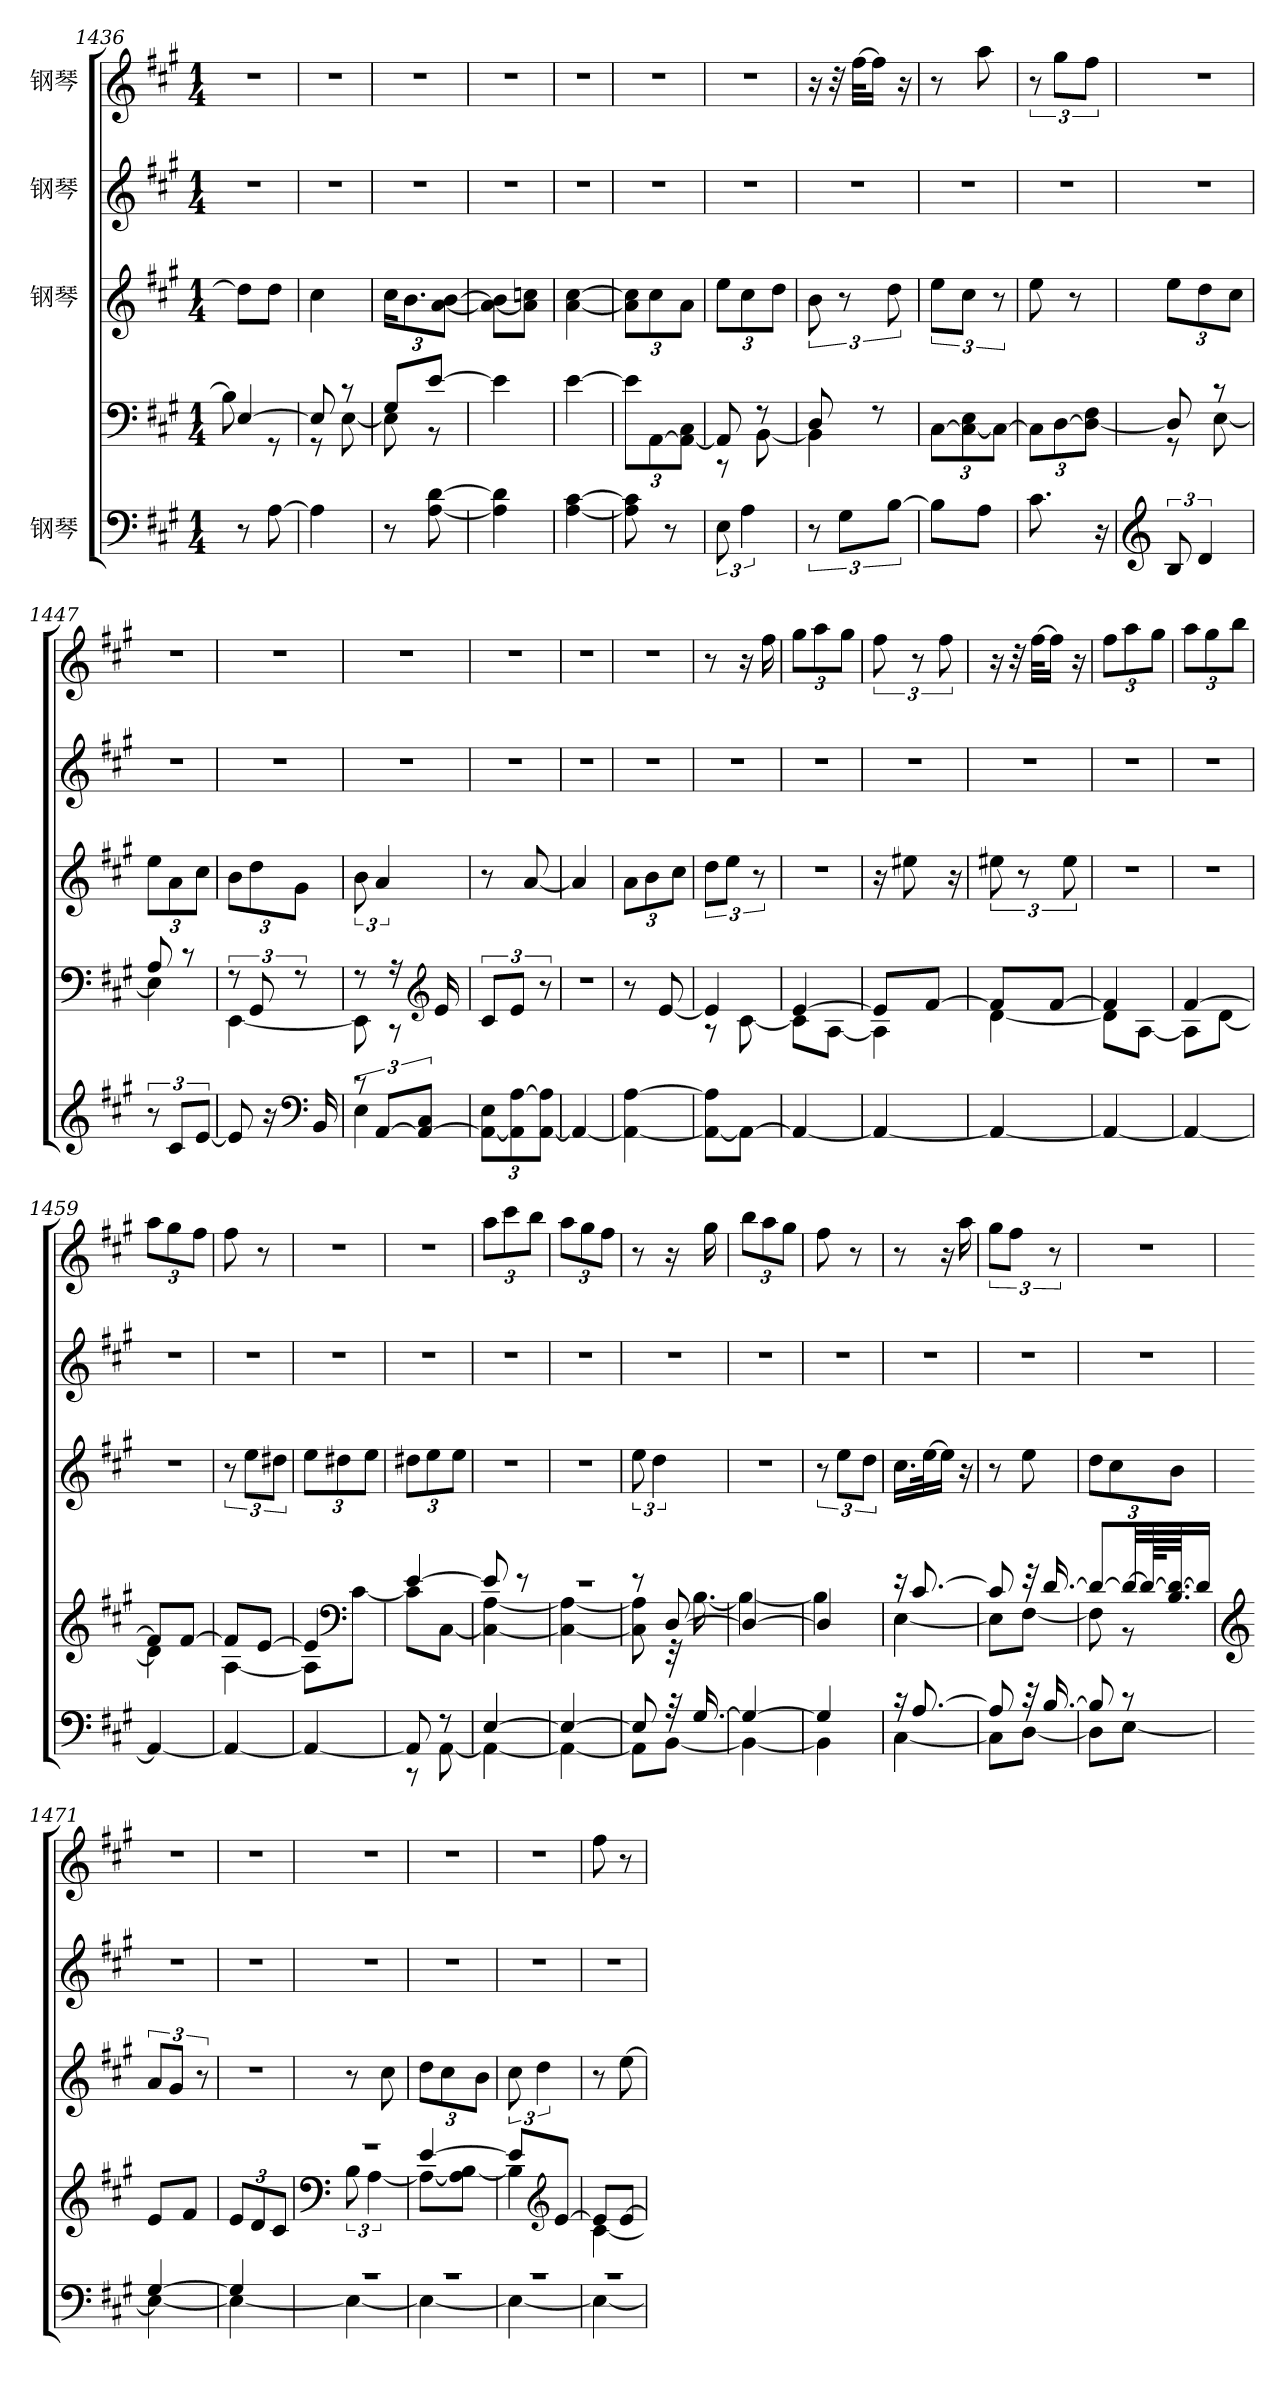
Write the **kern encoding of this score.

**kern	**kern	**kern	**kern	**kern
*part4	*part4	*part3	*part2	*part1
*staff5	*staff4	*staff3	*staff2	*staff1
*I"钢琴	*	*I"钢琴	*I"钢琴	*I"钢琴
*clefF4	*clefF4	*clefG2	*clefG2	*clefG2
*k[f#c#g#]	*k[f#c#g#]	*k[f#c#g#]	*k[f#c#g#]	*k[f#c#g#]
*M1/4	*M1/4	*M1/4	*M1/4	*M1/4
=1436	=1436	=1436	=1436	=1436
*	*^	*	*	*
8r	[4E/	8B\]	8dd\L]	4r	4r
[8A\	.	8r	8dd\J	.	.
=1437	=1437	=1437	=1437	=1437	=1437
4A\]	8E/]	8r	4cc#\	4r	4r
.	8r	[8E\	.	.	.
=1438	=1438	=1438	=1438	=1438	=1438
*	*	*	*Xbrackettup	*	*
8r	8G#/L	8E\]	24cc#\KL	4r	4r
.	.	.	12.b\	.	.
[8A\ [8d\	[8e/J	8r	.	.	.
.	.	.	[12a\ [12b\J	.	.
*	*v	*v	*	*	*
=1439	=1439	=1439	=1439	=1439
4A\] 4d\]	4e\]	8a\_ 8b\]L	4r	4r
.	.	8a\] 8ccn\J	.	.
=1440	=1440	=1440	=1440	=1440
[4A\ [4c#\	[4e\	[4a\ [4cc#\	4r	4r
!!LO:LB:g=z
=1441	=1441	=1441	=1441	=1441
*	*Xbrackettup	*	*	*
8A\] 8c#\]	12e\L]	12a\] 12cc#\]L	4r	4r
.	[12AA\	12cc#\	.	.
8r	.	.	.	.
.	12AA\_ 12C#\J	12a\J	.	.
=1442	=1442	=1442	=1442	=1442
*	*^	*	*	*
12E\	8AA/]	8r	12ee\L	4r	4r
6A\	.	.	12cc#\	.	.
.	8r	[8BB\	.	.	.
.	.	.	12dd\J	.	.
=1443	=1443	=1443	=1443	=1443	=1443
*	*	*	*brackettup	*	*
12r	8D/	4BB\]	12b\	4r	16r
.	.	.	.	.	32r
12G#\L	.	.	12r	.	.
.	.	.	.	.	[32ff#\KLL
.	8r	.	.	.	16ff#\JJ]
[12B\J	.	.	12dd\	.	.
.	.	.	.	.	16r
*	*v	*v	*	*	*
=1444	=1444	=1444	=1444	=1444
8B\L]	[12C#\L	12ee\L	4r	8r
.	12C#\_ 12E\	12cc#\J	.	.
8A\J	.	.	.	8aa\
.	12C#\J_	12r	.	.
=1445	=1445	=1445	=1445	=1445
8.c#\	12C#\L]	8ee\	4r	12r
.	[12D\	.	.	12gg#\L
.	.	8r	.	.
.	12D\_ 12F#\J	.	.	12ff#\J
16r	.	.	.	.
=1446	=1446	=1446	=1446	=1446
*clefG2	*	*	*	*
*	*^	*	*	*
*	*	*	*Xbrackettup	*	*
12B/	8D/]	8r	12ee\L	4r	4r
6d/	.	.	12dd\	.	.
.	8r	[8E\	.	.	.
.	.	.	12cc#\J	.	.
=1447	=1447	=1447	=1447	=1447	=1447
12r	8A/	4E\]	12ee\L	4r	4r
12c#/L	.	.	12a\	.	.
.	8r	.	.	.	.
[12e/J	.	.	12cc#\J	.	.
=1448	=1448	=1448	=1448	=1448	=1448
*	*brackettup	*	*	*	*
8e/]	12r	[4EE\	12b\L	4r	4r
.	12GG#/	.	12dd\	.	.
16r	.	.	.	.	.
.	12r	.	12g#\J	.	.
*clefF4	*	*	*	*	*
16BB/	.	.	.	.	.
!!LO:PB:g=z
=1449	=1449	=1449	=1449	=1449	=1449
*^	*	*	*	*	*
*	*	*	*	*brackettup	*	*
12r	4E\	8r	8EE\]	12b\	4r	4r
[12AA/L	.	.	.	6a/	.	.
.	.	16r	8r	.	.	.
12AA/_ 12C#/J	.	.	.	.	.	.
*	*	*clefG2	*	*	*	*
.	.	16e/	.	.	.	.
*v	*v	*	*	*	*	*
*	*v	*v	*	*	*
=1450	=1450	=1450	=1450	=1450
*Xbrackettup	*	*	*	*
12AA\_ 12E\L	12c#/L	8r	4r	4r
12AA\] [12A\	12e/J	.	.	.
.	.	[8a/	.	.
[12AA\ 12A\]J	12r	.	.	.
=1451	=1451	=1451	=1451	=1451
4AA/_	4r	4a/]	4r	4r
=1452	=1452	=1452	=1452	=1452
*	*	*Xbrackettup	*	*
4AA\_ [4A\	8r	12a\L	4r	4r
.	.	12b\	.	.
.	[8e/	.	.	.
.	.	12cc#\J	.	.
=1453	=1453	=1453	=1453	=1453
*	*^	*	*	*
*	*	*	*brackettup	*	*
8AA\_ 8A\]L	4e/]	8r	12dd\L	4r	8r
.	.	.	12ee\J	.	.
8AA\J_	.	[8c#\	.	.	16r
.	.	.	12r	.	.
.	.	.	.	.	16ff#\
=1454	=1454	=1454	=1454	=1454	=1454
*	*	*	*	*	*Xbrackettup
4AA/_	[4e/	8c#\L]	4r	4r	12gg#\L
.	.	.	.	.	12aa\
.	.	[8A\J	.	.	.
.	.	.	.	.	12gg#\J
=1455	=1455	=1455	=1455	=1455	=1455
*	*	*	*	*	*brackettup
4AA/_	8e/L]	4A\]	16r	4r	12ff#\
.	.	.	8ee#X\	.	.
.	.	.	.	.	12r
.	[8f#/J	.	.	.	.
.	.	.	.	.	12ff#\
.	.	.	16r	.	.
=1456	=1456	=1456	=1456	=1456	=1456
4AA/_	8f#/L]	[4d\	12ee#X\	4r	16r
.	.	.	.	.	32r
.	.	.	12r	.	.
.	.	.	.	.	[32ff#\KLL
.	[8f#/J	.	.	.	16ff#\JJ]
.	.	.	12ee#\	.	.
.	.	.	.	.	16r
!!LO:LB:g=z
=1457	=1457	=1457	=1457	=1457	=1457
*	*	*	*	*	*Xbrackettup
4AA/_	4f#/]	8d\L]	4r	4r	12ff#\L
.	.	.	.	.	12aa\
.	.	[8A\J	.	.	.
.	.	.	.	.	12gg#\J
=1458	=1458	=1458	=1458	=1458	=1458
4AA/_	[4f#/	8A\L]	4r	4r	12aa\L
.	.	.	.	.	12gg#\
.	.	[8d\J	.	.	.
.	.	.	.	.	12bb\J
=1459	=1459	=1459	=1459	=1459	=1459
4AA/_	8f#/L]	4d\]	4r	4r	12aa\L
.	.	.	.	.	12gg#\
.	[8f#/J	.	.	.	.
.	.	.	.	.	12ff#\J
=1460	=1460	=1460	=1460	=1460	=1460
4AA/_	8f#/L]	[4A\	12r	4r	8ff#\
.	.	.	12ee\L	.	.
.	[8e/J	.	.	.	8r
.	.	.	12dd#X\J	.	.
=1461	=1461	=1461	=1461	=1461	=1461
*	*	*	*Xbrackettup	*	*
4AA/_	4e/]	8A\L]	12ee\L	4r	4r
.	.	.	12dd#X\	.	.
*	*clefF4	*	*	*	*
.	.	[8c#\J	.	.	.
.	.	.	12ee\J	.	.
=1462	=1462	=1462	=1462	=1462	=1462
*^	*	*	*	*	*
8AA/]	8r	[4e/	8c#\L]	12dd#X\L	4r	4r
.	.	.	.	12ee\	.	.
8r	[8AA\	.	[8C#\J	.	.	.
.	.	.	.	12ee\J	.	.
=1463	=1463	=1463	=1463	=1463	=1463	=1463
[4E/	4AA\_	8e/]	4C#\_ [4A\	4r	4r	12aa\L
.	.	.	.	.	.	12ccc#\
.	.	8r	.	.	.	.
.	.	.	.	.	.	12bb\J
=1464	=1464	=1464	=1464	=1464	=1464	=1464
4E/_	4AA\_	4r	4C#\_ 4A\_	4r	4r	12aa\L
.	.	.	.	.	.	12gg#\
.	.	.	.	.	.	12ff#\J
!!LO:PB:g=z
=1465	=1465	=1465	=1465	=1465	=1465	=1465
*	*	*	*	*brackettup	*	*
8E/]	8AA\L]	8r	8C#\] 8A\]	12ee\	4r	8r
.	.	.	.	6dd\	.	.
32r	[8BB\J	[8D/	32r	.	.	16r
[16.G#/	.	.	[16.B\	.	.	.
.	.	.	.	.	.	16gg#\
=1466	=1466	=1466	=1466	=1466	=1466	=1466
4G#/_	4BB\_	4D/_	4B\_	4r	4r	12bb\L
.	.	.	.	.	.	12aa\
.	.	.	.	.	.	12gg#\J
=1467	=1467	=1467	=1467	=1467	=1467	=1467
4G#/]	4BB\]	4D/]	4B\]	12r	4r	8ff#\
.	.	.	.	12ee\L	.	.
.	.	.	.	.	.	8r
.	.	.	.	12dd\J	.	.
=1468	=1468	=1468	=1468	=1468	=1468	=1468
16r	[4C#\	16r	[4E\	16.cc#\LL	4r	8r
[8.A/	.	[8.c#/	.	.	.	.
.	.	.	.	[32ee\K	.	.
.	.	.	.	16ee\JJ]	.	16r
.	.	.	.	16r	.	16aa\
=1469	=1469	=1469	=1469	=1469	=1469	=1469
*	*	*	*	*	*	*brackettup
8A/]	8C#\L]	8c#/]	8E\L]	8r	4r	12gg#\L
.	.	.	.	.	.	12ff#\J
32r	[8D\J	32r	[8F#\J	8ee\	.	.
[16.B/	.	[16.d/	.	.	.	.
.	.	.	.	.	.	12r
=1470	=1470	=1470	=1470	=1470	=1470	=1470
*	*	*	*	*Xbrackettup	*	*
8B/]	8D\L]	8d/L_	8F#\]	12dd\L	4r	4r
.	.	.	.	12cc#\	.	.
8r	[8E\J	32d/LL_	8r	.	.	.
.	.	128d/KL_	.	.	.	.
.	.	64.B/ 64.d/_JJ	.	.	.	.
.	.	.	.	12b\J	.	.
.	.	16d/JJ]	.	.	.	.
*	*	*v	*v	*	*	*
=1471	=1471	=1471	=1471	=1471	=1471
*	*	*clefG2	*	*	*
*	*	*	*brackettup	*	*
[4G#/	4E\_	8e/L	12a/L	4r	4r
.	.	.	12g#/J	.	.
.	.	8f#/J	.	.	.
.	.	.	12r	.	.
!!LO:LB:g=z
=1472	=1472	=1472	=1472	=1472	=1472
*	*	*Xbrackettup	*	*	*
4G#/]	4E\_	12e/L	4r	4r	4r
.	.	12d/	.	.	.
.	.	12c#/J	.	.	.
=1473	=1473	=1473	=1473	=1473	=1473
*	*	*clefF4	*	*	*
*	*	*^	*	*	*
*	*	*	*brackettup	*	*	*
4r	4E\_	4r	12B\	8r	4r	4r
.	.	.	[6A\	.	.	.
.	.	.	.	8cc#\	.	.
=1474	=1474	=1474	=1474	=1474	=1474	=1474
*	*	*	*	*Xbrackettup	*	*
4r	4E\_	[4e/	8A\L_	12dd\L	4r	4r
.	.	.	.	12cc#\	.	.
.	.	.	8A\] [8B\J	.	.	.
.	.	.	.	12b\J	.	.
=1475	=1475	=1475	=1475	=1475	=1475	=1475
*	*	*	*	*brackettup	*	*
4r	4E\_	8e/L]	4B\]	12cc#\	4r	4r
.	.	.	.	6dd\	.	.
*	*	*clefG2	*	*	*	*
.	.	[8e/J	.	.	.	.
=1476	=1476	=1476	=1476	=1476	=1476	=1476
4r	4E\_	8e/L]	[4c#\	8r	4r	8ff#\
.	.	[8e/J	.	[8ee\	.	8r
*v	*v	*	*	*	*	*
*	*v	*v	*	*	*
=	=	=	=	=
*-	*-	*-	*-	*-
